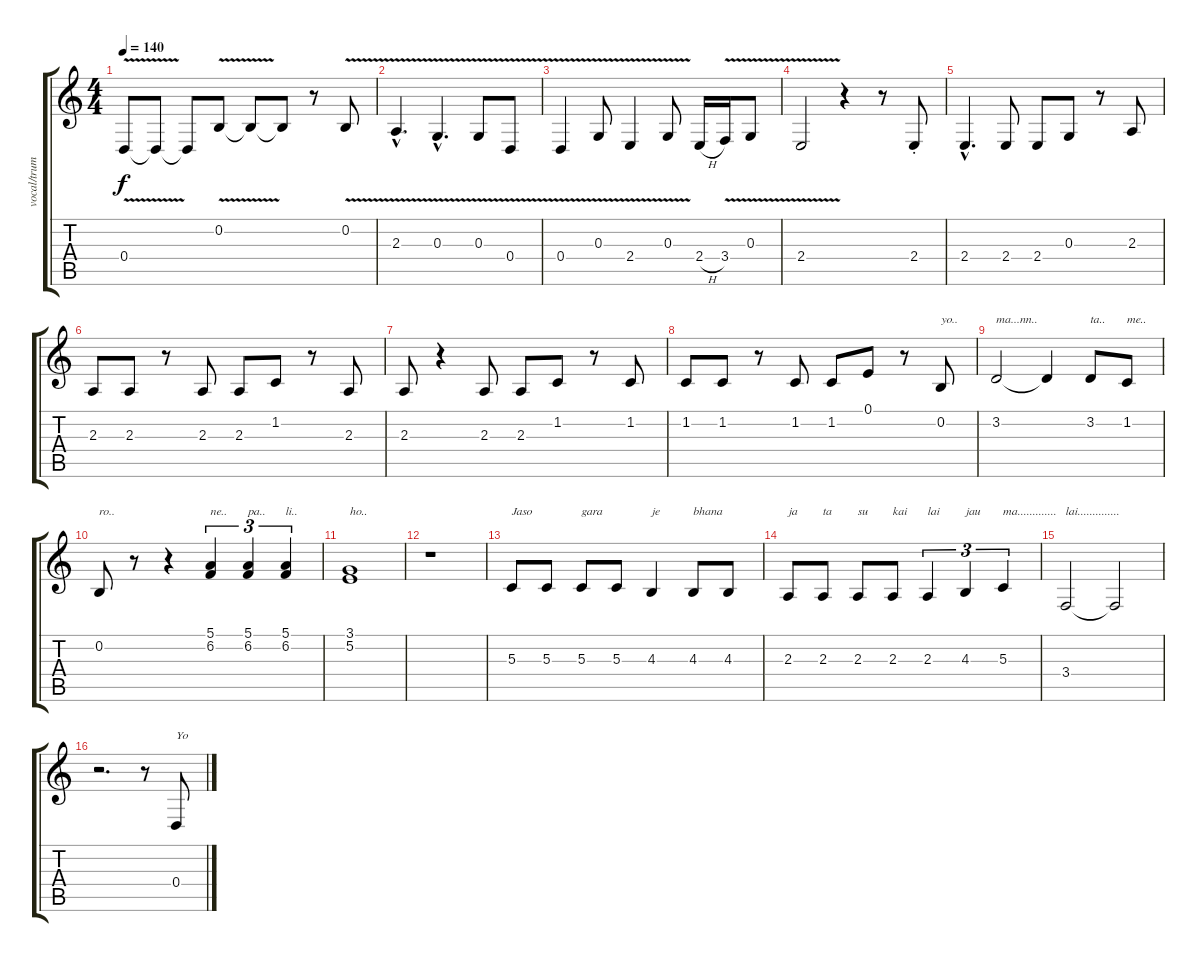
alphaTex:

\track ("vocal/trumpet" "vocal/trum") {instrument choiraahs}
\staff {score tabs}
\tuning (E4 B3 G3 D3 A2 E2) {hide}
\ts (4 4)
\tempo 140
\clef g2
\ks c
0.4{v}.8{dy f} 0.4{t}.8 0.4{t}.8 0.2{v}.8 0.2{t}.8 0.2{t}.8 r.8 0.2{v}.8 |
2.3{v hac}.4{d} 0.3{v hac}.4{d} 0.3{v}.8 0.4{v}.8 |
0.4{v}.4 0.3{v}.8 2.4{v}.4 0.3{v}.8 2.4{h}.16 3.4{v}.16 0.3{v}.8 |
2.4{v}.2 r.4 r.8 2.4{st}.8 |
2.4{hac}.4{d} 2.4.8 2.4.8 0.3.8 r.8 2.3.8 |
2.3.8 2.3.8 r.8 2.3.8 2.3.8 1.2.8 r.8 2.3.8 |
2.3.8 r.4 2.3.8 2.3.8 1.2.8 r.8 1.2.8 |
1.2.8 1.2.8 r.8 1.2.8 1.2.8 0.1.8 r.8 0.2.8{txt "yo.."} |
3.2.2{txt "ma...nn.."} 3.2{t}.4 3.2.8{txt "ta.."} 1.2.8{txt "me.."} |
0.2.8{txt "ro.."} r.8 r.4 (5.1 6.2).4{tu (3 2) txt "ne.."} (5.1 6.2).4{tu (3 2) txt "pa.."} (5.1 6.2).4{tu (3 2) txt "li.."} |
(3.1 5.2).1{txt "ho.."} |
r.1 |
5.3.8{txt "Jaso"} 5.3.8 5.3.8{txt "gara"} 5.3.8 4.3.4{txt "je"} 4.3.8{txt "bhana"} 4.3.8 |
2.3.8{txt "ja"} 2.3.8{txt "ta"} 2.3.8{txt "su"} 2.3.8{txt "kai"} 2.3.4{tu (3 2) txt "lai"} 4.3.4{tu (3 2) txt "jau"} 5.3.4{tu (3 2) txt "ma............."} |
3.4.2{txt "lai.............."} 3.4{t}.2 |
r.2{d} r.8 0.4.8{txt "Yo"}
